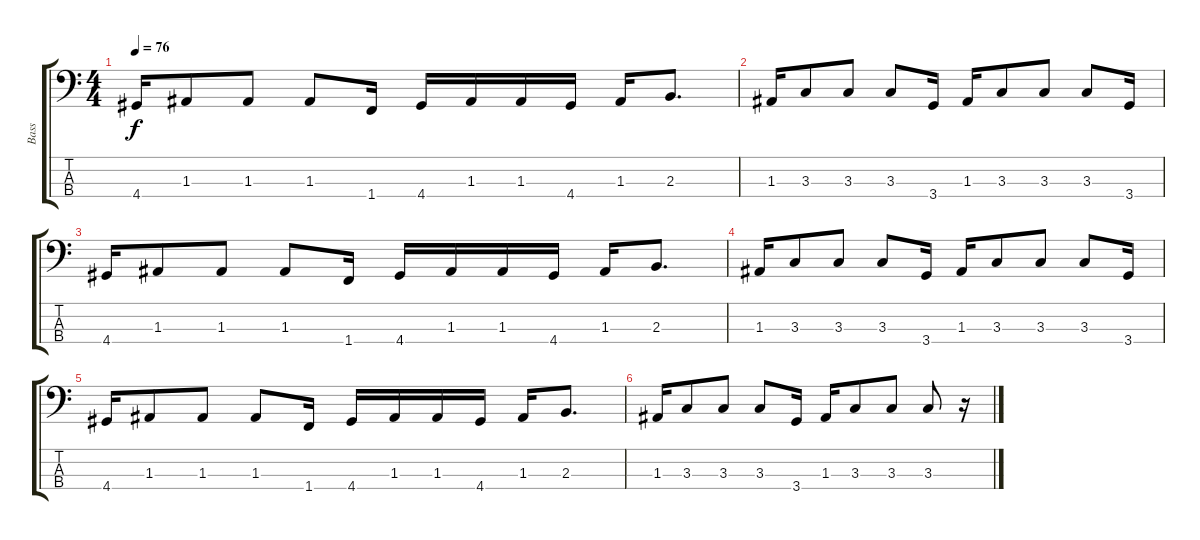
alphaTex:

\track ("Bass" "Bass") {instrument electricbassfinger}
\staff {score tabs}
\tuning (G2 D2 A1 E1) {hide}
\ts (4 4)
\tempo 76
\clef f4
\ks c
4.4.16{dy f} 1.3.8 1.3.8 1.3.8 1.4.16 4.4.16 1.3.16 1.3.16 4.4.16 1.3.16 2.3.8{d} |
1.3.16 3.3.8 3.3.8 3.3.8 3.4.16 1.3.16 3.3.8 3.3.8 3.3.8 3.4.16 |
4.4.16 1.3.8 1.3.8 1.3.8 1.4.16 4.4.16 1.3.16 1.3.16 4.4.16 1.3.16 2.3.8{d} |
1.3.16 3.3.8 3.3.8 3.3.8 3.4.16 1.3.16 3.3.8 3.3.8 3.3.8 3.4.16 |
4.4.16 1.3.8 1.3.8 1.3.8 1.4.16 4.4.16 1.3.16 1.3.16 4.4.16 1.3.16 2.3.8{d} |
1.3.16 3.3.8 3.3.8 3.3.8 3.4.16 1.3.16 3.3.8 3.3.8 3.3.8 r.16
